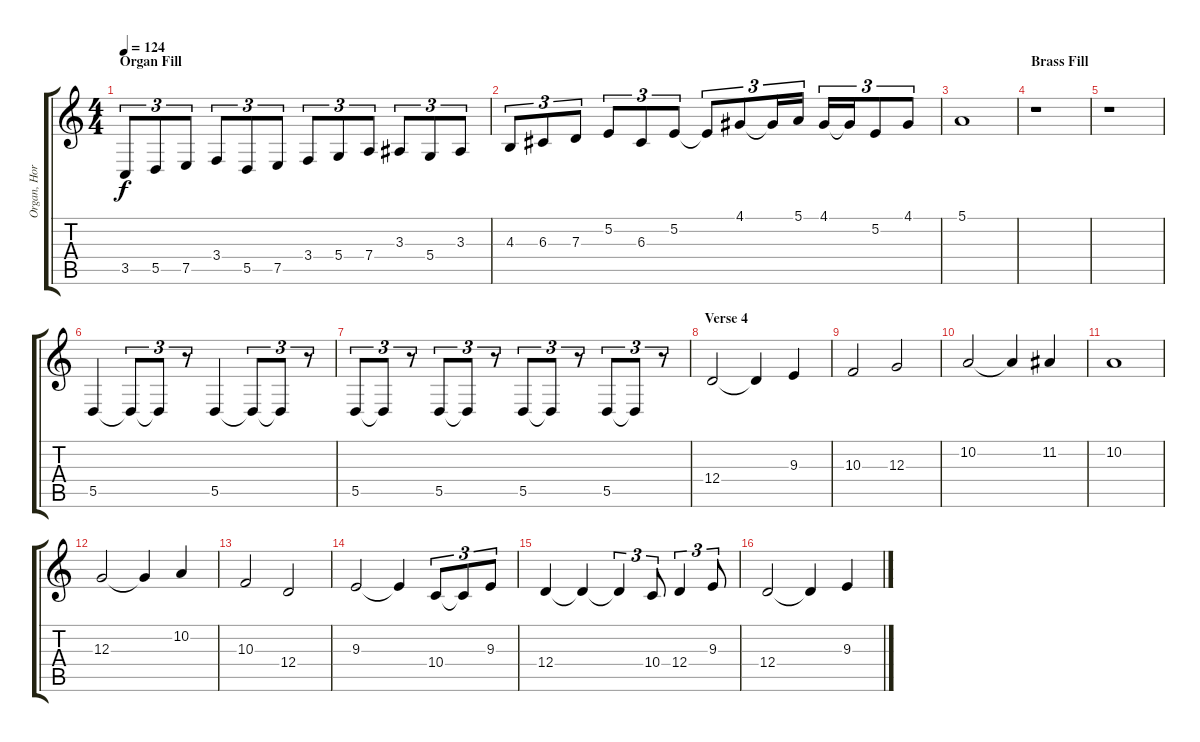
\track ("Organ, Horn, Vibraphone" "Organ, Hor") {instrument churchorgan}
\staff {score tabs}
\tuning (E4 B3 G3 D3 A2 E2) {hide}
\ts (4 4)
\section ("" "Organ Fill")
\tempo 124
\clef g2
\ks c
3.5.8{tu (3 2) dy f volume 14 instrument churchorgan} 5.5.8{tu (3 2)} 7.5.8{tu (3 2)} 3.4.8{tu (3 2)} 5.5.8{tu (3 2)} 7.5.8{tu (3 2)} 3.4.8{tu (3 2)} 5.4.8{tu (3 2)} 7.4.8{tu (3 2)} 3.3.8{tu (3 2)} 5.4.8{tu (3 2)} 3.3.8{tu (3 2)} |
4.3.8{tu (3 2)} 6.3.8{tu (3 2)} 7.3.8{tu (3 2)} 5.2.8{tu (3 2)} 6.3.8{tu (3 2)} 5.2.8{tu (3 2)} 5.2{t}.8{tu (3 2)} 4.1.8{tu (3 2)} 4.1{t}.16{tu (3 2)} 5.1.16{tu (3 2)} 4.1.16{tu (3 2)} 4.1{t}.16{tu (3 2)} 5.2.8{tu (3 2)} 4.1.8{tu (3 2)} |
5.1.1 |
\section ("" "Brass Fill")
r.1 |
r.1 |
5.5.4{volume 10 instrument frenchhorn} 5.5{t}.8{tu (3 2)} 5.5{t}.8{tu (3 2)} r.8{tu (3 2)} 5.5.4 5.5{t}.8{tu (3 2)} 5.5{t}.8{tu (3 2)} r.8{tu (3 2)} |
5.5.8{tu (3 2)} 5.5{t}.8{tu (3 2)} r.8{tu (3 2)} 5.5.8{tu (3 2)} 5.5{t}.8{tu (3 2)} r.8{tu (3 2)} 5.5.8{tu (3 2)} 5.5{t}.8{tu (3 2)} r.8{tu (3 2)} 5.5.8{tu (3 2)} 5.5{t}.8{tu (3 2)} r.8{tu (3 2)} |
\section ("" "Verse 4")
12.4.2 12.4{t}.4 9.3.4 |
10.3.2 12.3.2 |
10.2.2 10.2{t}.4 11.2.4 |
10.2.1 |
12.3.2 12.3{t}.4 10.2.4 |
10.3.2 12.4.2 |
9.3.2 9.3{t}.4 10.4.8{tu (3 2)} 10.4{t}.8{tu (3 2)} 9.3.8{tu (3 2)} |
12.4.4 12.4{t}.4 12.4{t}.4{tu (3 2)} 10.4.8{tu (3 2)} 12.4.4{tu (3 2)} 9.3.8{tu (3 2)} |
12.4.2 12.4{t}.4 9.3.4
